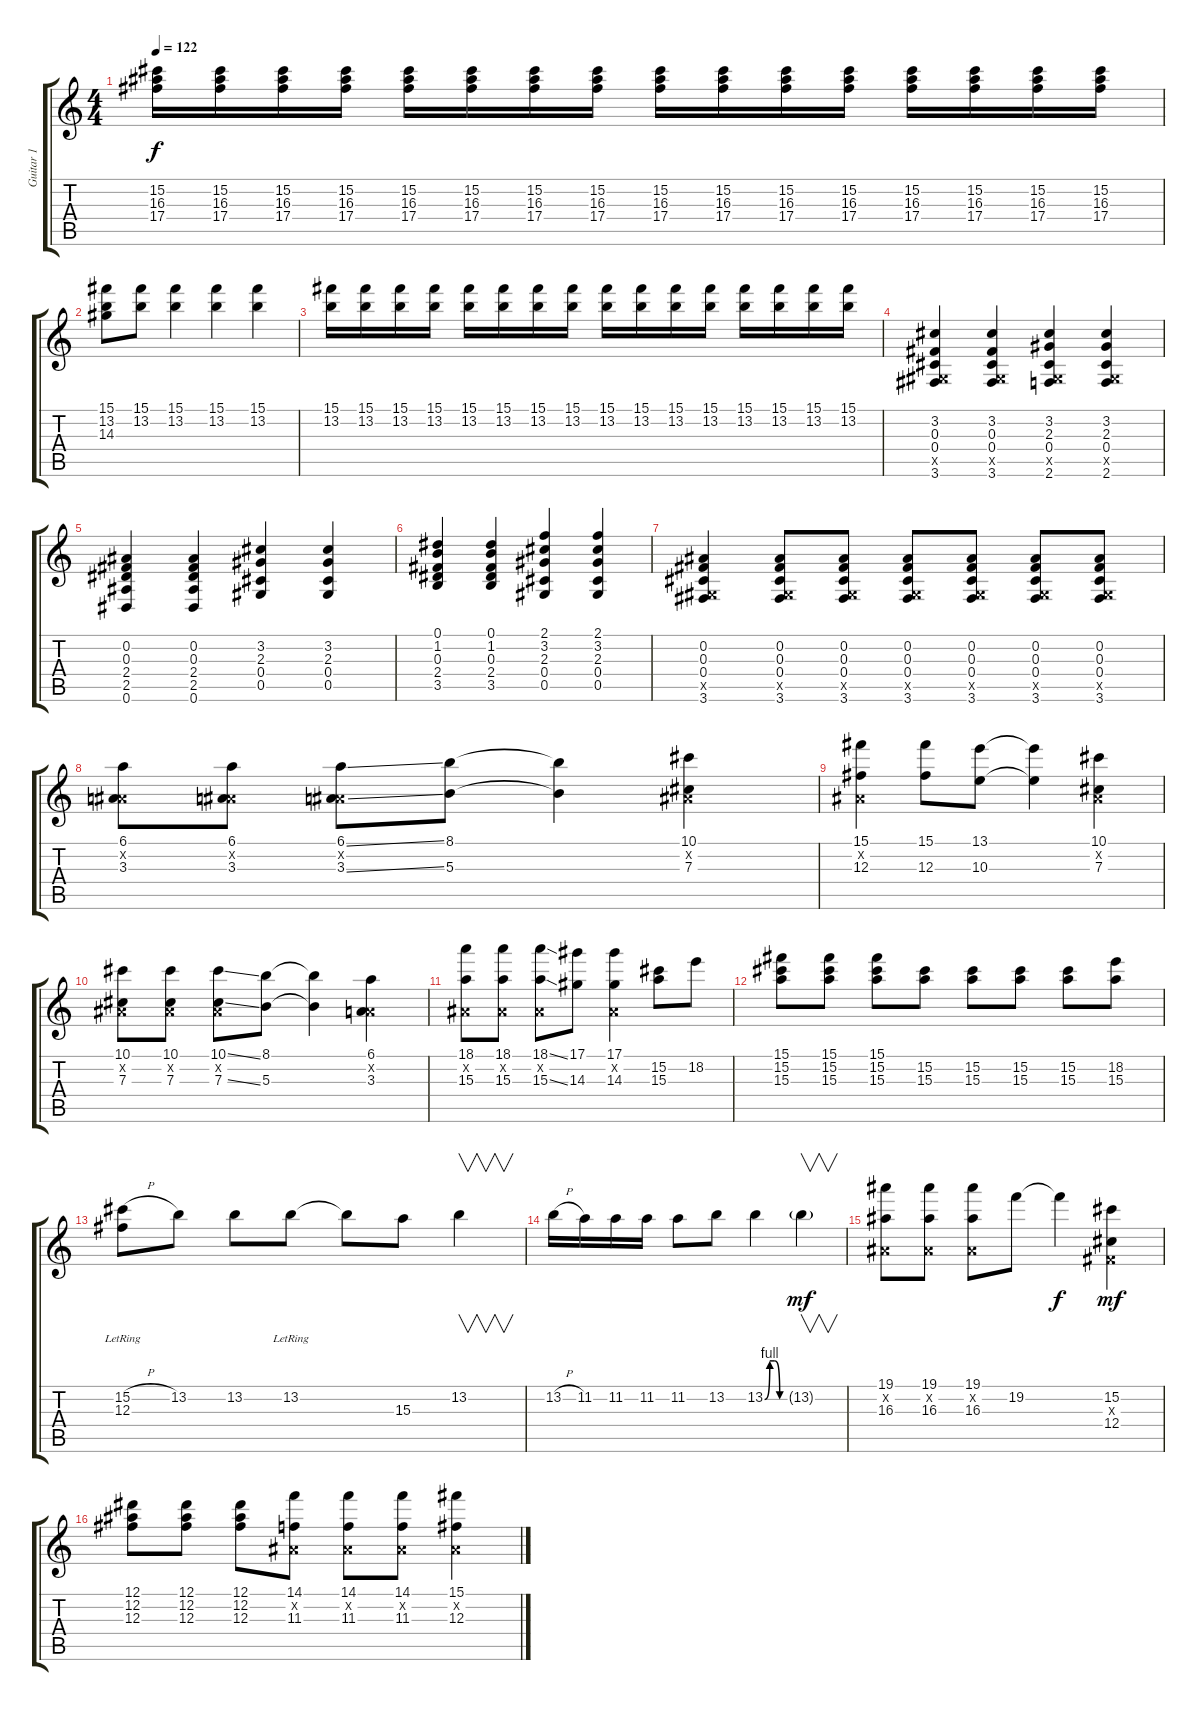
\track ("Guitar 1" "Guitar 1") {instrument distortionguitar}
\staff {score tabs}
\tuning (Eb4 Bb3 Gb3 Db3 Ab2 Eb2) {hide}
\ts (4 4)
\tempo 122
\clef g2
\ks c
(15.2 16.3 17.4).16{dy f} (15.2 16.3 17.4).16 (15.2 16.3 17.4).16 (15.2 16.3 17.4).16 (15.2 16.3 17.4).16 (15.2 16.3 17.4).16 (15.2 16.3 17.4).16 (15.2 16.3 17.4).16 (15.2 16.3 17.4).16 (15.2 16.3 17.4).16 (15.2 16.3 17.4).16 (15.2 16.3 17.4).16 (15.2 16.3 17.4).16 (15.2 16.3 17.4).16 (15.2 16.3 17.4).16 (15.2 16.3 17.4).16 |
(15.1 13.2 14.3).8 (15.1 13.2).8 (15.1 13.2).4 (15.1 13.2).4 (15.1 13.2).4 |
(15.1 13.2).16 (15.1 13.2).16 (15.1 13.2).16 (15.1 13.2).16 (15.1 13.2).16 (15.1 13.2).16 (15.1 13.2).16 (15.1 13.2).16 (15.1 13.2).16 (15.1 13.2).16 (15.1 13.2).16 (15.1 13.2).16 (15.1 13.2).16 (15.1 13.2).16 (15.1 13.2).16 (15.1 13.2).16 |
(3.2 0.3 0.4 0.5{x} 3.6).4 (3.2 0.3 0.4 0.5{x} 3.6).4 (3.2 2.3 0.4 0.5{x} 2.6).4 (3.2 2.3 0.4 0.5{x} 2.6).4 |
(0.2 0.3 2.4 2.5 0.6).4 (0.2 0.3 2.4 2.5 0.6).4 (3.2 2.3 0.4 0.5).4 (3.2 2.3 0.4 0.5).4 |
(0.1 1.2 0.3 2.4 3.5).4 (0.1 1.2 0.3 2.4 3.5).4 (2.1 3.2 2.3 0.4 0.5).4 (2.1 3.2 2.3 0.4 0.5).4 |
(0.2 0.3 0.4 0.5{x} 3.6).4 (0.2 0.3 0.4 0.5{x} 3.6).8 (0.2 0.3 0.4 0.5{x} 3.6).8 (0.2 0.3 0.4 0.5{x} 3.6).8 (0.2 0.3 0.4 0.5{x} 3.6).8 (0.2 0.3 0.4 0.5{x} 3.6).8 (0.2 0.3 0.4 0.5{x} 3.6).8 |
(6.1 0.2{x} 3.3).8 (6.1 0.2{x} 3.3).8 (6.1{ss} 0.2{x} 3.3{ss}).8 (8.1 5.3).8 (8.1{t} 5.3{t}).4 (10.1 0.2{x} 7.3).4 |
(15.1 0.2{x} 12.3).4 (15.1 12.3).8 (13.1 10.3).8 (13.1{t} 10.3{t}).4 (10.1 0.2{x} 7.3).4 |
(10.1 0.2{x} 7.3).8 (10.1 0.2{x} 7.3).8 (10.1{ss} 0.2{x} 7.3{ss}).8 (8.1 5.3).8 (8.1{t} 5.3{t}).4 (6.1 0.2{x} 3.3).4 |
(18.1 0.2{x} 15.3).8 (18.1 0.2{x} 15.3).8 (18.1{ss} 0.2{x} 15.3{ss}).8 (17.1 14.3).8 (17.1 0.2{x} 14.3).4 (15.2 15.3).8 18.2.8 |
(15.1 15.2 15.3).8 (15.1 15.2 15.3).8 (15.1 15.2 15.3).8 (15.2 15.3).8 (15.2 15.3).8 (15.2 15.3).8 (15.2 15.3).8 (18.2 15.3).8 |
(15.2{h} 12.3{lr}).8 13.2.8 13.2.8 13.2{lr}.8 13.2{t}.8 15.3.8 13.2.4{v} |
13.2{h}.16 11.2.16 11.2.16 11.2.16 11.2.8 13.2.8 13.2{be (custom 0 0 15 4 30 4 45 0 60 0)}.4 13.2{g}.4{v dy mf} |
(19.1 0.2{x} 16.3).8 (19.1 0.2{x} 16.3).8 (19.1 0.2{x} 16.3).8 19.2.8 19.2{t}.4{dy f} (15.2 0.3{x} 12.4).4{dy mf} |
(12.1 12.2 12.3).8 (12.1 12.2 12.3).8 (12.1 12.2 12.3).8 (14.1 0.2{x} 11.3).8 (14.1 0.2{x} 11.3).8 (14.1 0.2{x} 11.3).8 (15.1{ss} 0.2{x} 12.3).4
